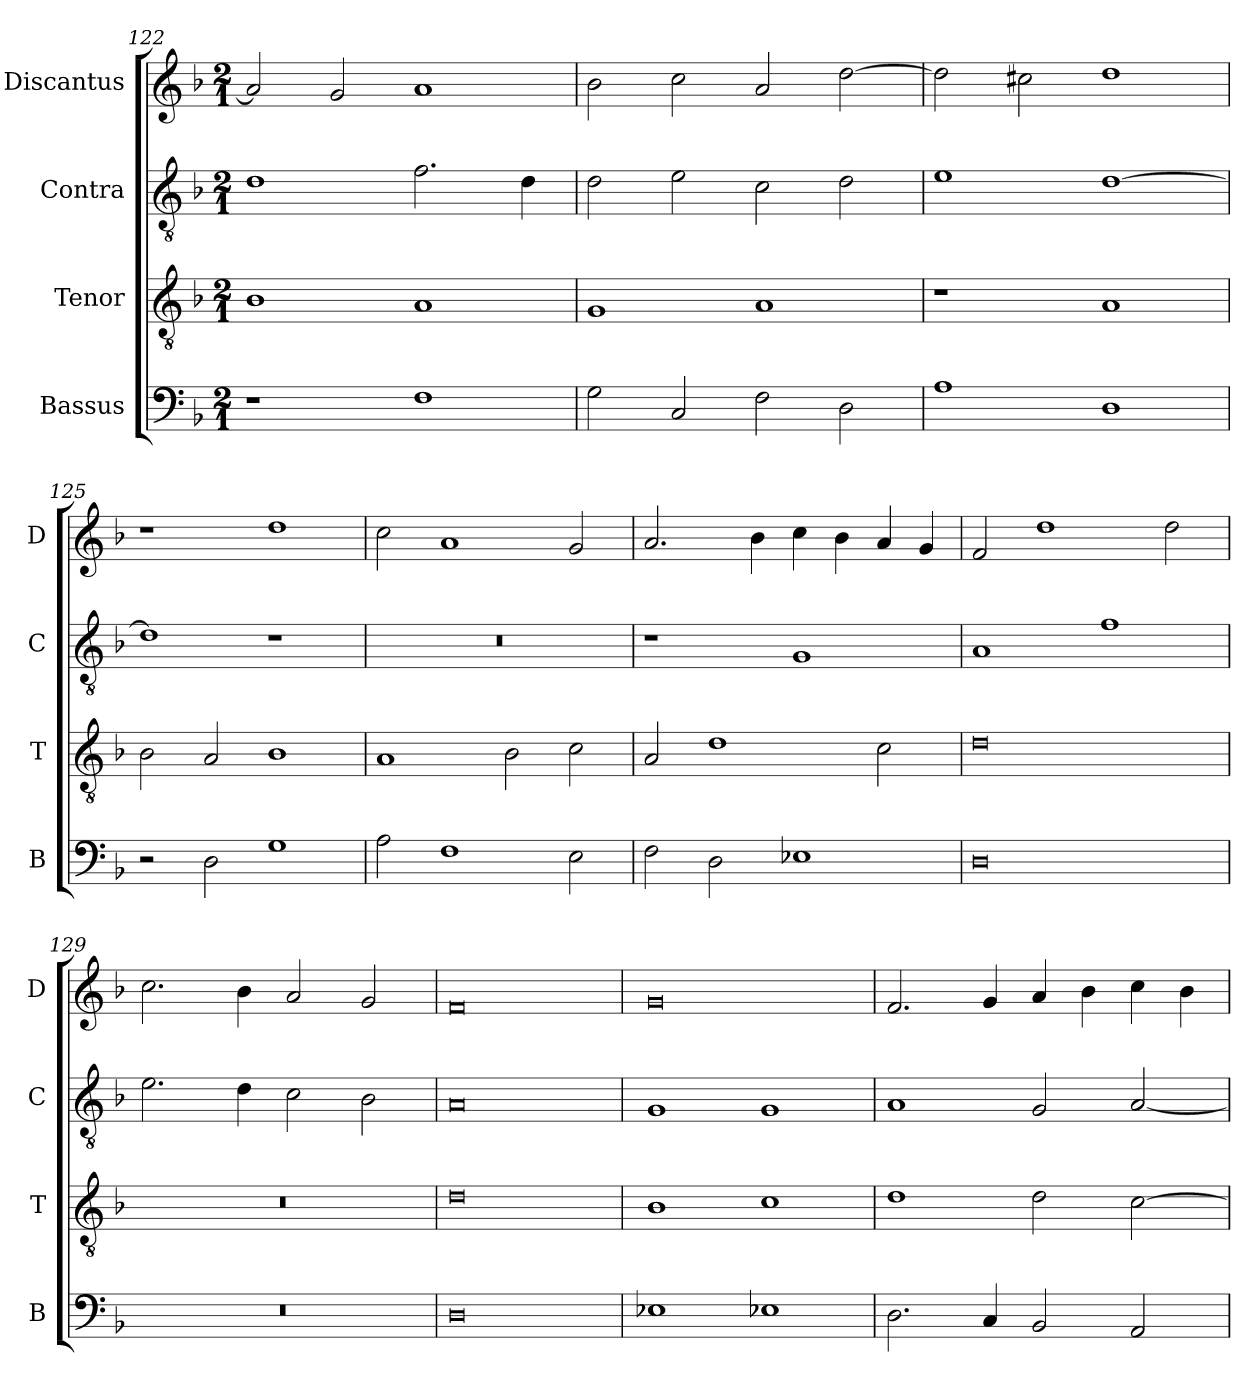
**kern	**kern	**kern	**kern
*part4	*part3	*part2	*part1
*staff4	*staff3	*staff2	*staff1
*I"Bassus	*I"Tenor	*I"Contra	*I"Discantus
*I'B	*I'T	*I'C	*I'D
*clefF4	*clefGv2	*clefGv2	*clefG2
*k[b-]	*k[b-]	*k[b-]	*k[b-]
*M2/1	*M2/1	*M2/1	*M2/1
=122	=122	=122	=122
1r	1B-	1d	2a/]
.	.	.	2g/
1F	1A	2.f\	1a
.	.	4d\	.
=123	=123	=123	=123
2G\	1G	2d\	2b-\
2C/	.	2e\	2cc\
2F\	1A	2c\	2a/
2D\	.	2d\	[2dd\
=124	=124	=124	=124
1A	1r	1e	2dd\]
.	.	.	2cc#X\
1D	1A	[1d	1dd
=125	=125	=125	=125
2r	2B-\	1d]	1r
2D\	2A/	.	.
1G	1B-	1r	1dd
=126	=126	=126	=126
2A\	1A	0r	2cc\
1F	.	.	1a
.	2B-\	.	.
2E\	2c\	.	2g/
=127	=127	=127	=127
2F\	2A/	1r	2.a/
2D\	1d	.	.
.	.	.	4b-\
1E-X	.	1G	4cc\
.	.	.	4b-\
.	2c\	.	4a/
.	.	.	4g/
=128	=128	=128	=128
0D	0d	1A	2f/
.	.	.	1dd
.	.	1f	.
.	.	.	2dd\
=129	=129	=129	=129
0r	0r	2.e\	2.cc\
.	.	4d\	4b-\
.	.	2c\	2a/
.	.	2B-\	2g/
=130	=130	=130	=130
0D	0d	0A	0f
=131	=131	=131	=131
1E-X	1B-	1G	0g
1E-X	1c	1G	.
=132	=132	=132	=132
2.D\	1d	1A	2.f/
4C/	.	.	4g/
2BB-/	2d\	2G/	4a/
.	.	.	4b-\
2AA/	[2c\	[2A/	4cc\
.	.	.	4b-\
=	=	=	=
*-	*-	*-	*-
